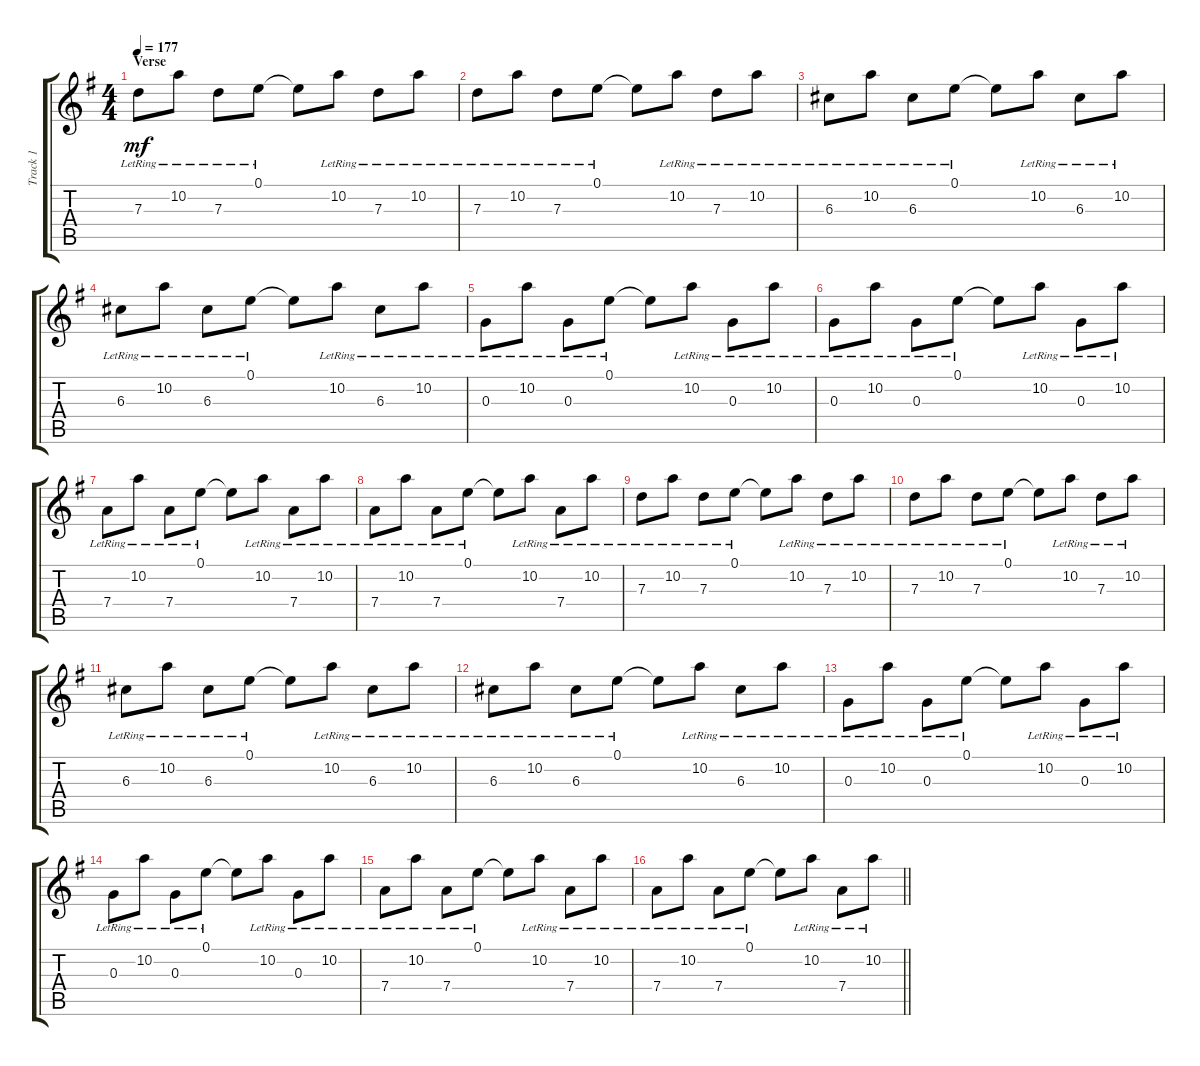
\track ("Track 1" "Track 1") {instrument electricguitarclean}
\staff {score tabs}
\tuning (E4 B3 G3 D3 A2 E2) {hide}
\ts (4 4)
\section ("" "Verse")
\tempo 177
\clef g2
\ks g
7.3{lr}.8{dy mf} 10.2{lr}.8 7.3{lr}.8 0.1{lr}.8 0.1{t}.8 10.2{lr}.8 7.3{lr}.8 10.2{lr}.8 |
7.3{lr}.8 10.2{lr}.8 7.3{lr}.8 0.1{lr}.8 0.1{t}.8 10.2{lr}.8 7.3{lr}.8 10.2{lr}.8 |
6.3{lr}.8 10.2{lr}.8 6.3{lr}.8 0.1{lr}.8 0.1{t}.8 10.2{lr}.8 6.3{lr}.8 10.2{lr}.8 |
6.3{lr}.8 10.2{lr}.8 6.3{lr}.8 0.1{lr}.8 0.1{t}.8 10.2{lr}.8 6.3{lr}.8 10.2{lr}.8 |
0.3{lr}.8 10.2{lr}.8 0.3{lr}.8 0.1{lr}.8 0.1{t}.8 10.2{lr}.8 0.3{lr}.8 10.2{lr}.8 |
0.3{lr}.8 10.2{lr}.8 0.3{lr}.8 0.1{lr}.8 0.1{t}.8 10.2{lr}.8 0.3{lr}.8 10.2{lr}.8 |
7.4{lr}.8 10.2{lr}.8 7.4{lr}.8 0.1{lr}.8 0.1{t}.8 10.2{lr}.8 7.4{lr}.8 10.2{lr}.8 |
7.4{lr}.8 10.2{lr}.8 7.4{lr}.8 0.1{lr}.8 0.1{t}.8 10.2{lr}.8 7.4{lr}.8 10.2{lr}.8 |
7.3{lr}.8 10.2{lr}.8 7.3{lr}.8 0.1{lr}.8 0.1{t}.8 10.2{lr}.8 7.3{lr}.8 10.2{lr}.8 |
7.3{lr}.8 10.2{lr}.8 7.3{lr}.8 0.1{lr}.8 0.1{t}.8 10.2{lr}.8 7.3{lr}.8 10.2{lr}.8 |
6.3{lr}.8 10.2{lr}.8 6.3{lr}.8 0.1{lr}.8 0.1{t}.8 10.2{lr}.8 6.3{lr}.8 10.2{lr}.8 |
6.3{lr}.8 10.2{lr}.8 6.3{lr}.8 0.1{lr}.8 0.1{t}.8 10.2{lr}.8 6.3{lr}.8 10.2{lr}.8 |
0.3{lr}.8 10.2{lr}.8 0.3{lr}.8 0.1{lr}.8 0.1{t}.8 10.2{lr}.8 0.3{lr}.8 10.2{lr}.8 |
0.3{lr}.8 10.2{lr}.8 0.3{lr}.8 0.1{lr}.8 0.1{t}.8 10.2{lr}.8 0.3{lr}.8 10.2{lr}.8 |
7.4{lr}.8 10.2{lr}.8 7.4{lr}.8 0.1{lr}.8 0.1{t}.8 10.2{lr}.8 7.4{lr}.8 10.2{lr}.8 |
\barLineRight lightlight
7.4{lr}.8 10.2{lr}.8 7.4{lr}.8 0.1{lr}.8 0.1{t}.8 10.2{lr}.8 7.4{lr}.8 10.2{lr}.8
